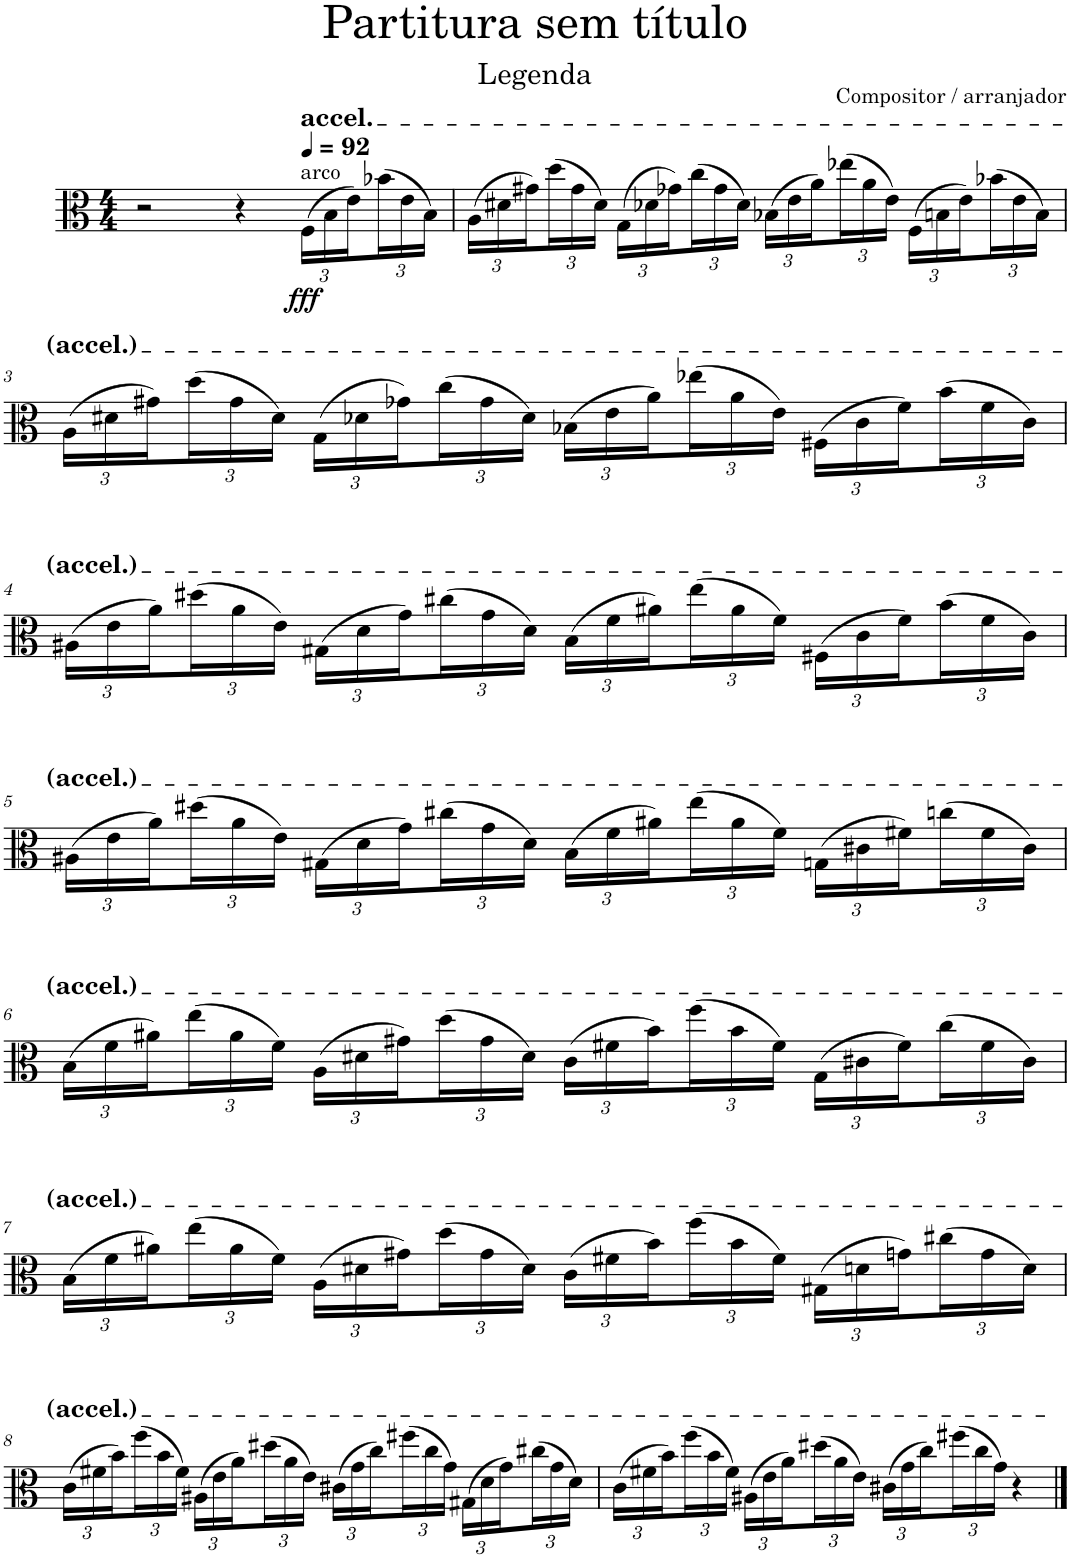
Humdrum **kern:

**kern	**dynam
*part1	*part1
*staff1	*staff1
*I"Viola	*
*I'Vla.	*
*clefC3	*
*k[]	*
*M4/4	*
=1	=1
2r	.
4r	.
*Xbrackettup	*
*MM92	*
!LO:TX:a:t=arco	!
!LO:TX:a:t=accel.	!
!	!LO:DY:b
(24F\LL	fff
24B\	.
24e\)	.
(24b-X\	.
24e\	.
24B\JJ)	.
=2	=2
(24A\LL	.
24d#X\	.
24g#X\)	.
(24dd\	.
24g#\	.
24d#\JJ)	.
(24G\LL	.
24d-X\	.
24g-X\)	.
(24cc\	.
24g-\	.
24d-\JJ)	.
(24B-X\LL	.
24e\	.
24a\)	.
(24ee-X\	.
24a\	.
24e\JJ)	.
(24F\LL	.
24Bn\	.
24e\)	.
(24b-X\	.
24e\	.
24B\JJ)	.
!!LO:LB:g=z
=3	=3
(24A\LL	.
24d#X\	.
24g#X\)	.
(24dd\	.
24g#\	.
24d#\JJ)	.
(24G\LL	.
24d-X\	.
24g-X\)	.
(24cc\	.
24g-\	.
24d-\JJ)	.
(24B-X\LL	.
24e\	.
24a\)	.
(24ee-X\	.
24a\	.
24e\JJ)	.
(24F#X\LL	.
24c\	.
24f\)	.
(24b\	.
24f\	.
24c\JJ)	.
!!LO:LB:g=z
=4	=4
(24A#X\LL	.
24e\	.
24a\)	.
(24dd#X\	.
24a\	.
24e\JJ)	.
(24G#X\LL	.
24d\	.
24g\)	.
(24cc#X\	.
24g\	.
24d\JJ)	.
(24B\LL	.
24f\	.
24a#X\)	.
(24ee\	.
24a#\	.
24f\JJ)	.
(24F#X\LL	.
24c\	.
24f\)	.
(24b\	.
24f\	.
24c\JJ)	.
!!LO:LB:g=z
=5	=5
(24A#X\LL	.
24e\	.
24a\)	.
(24dd#X\	.
24a\	.
24e\JJ)	.
(24G#X\LL	.
24d\	.
24g\)	.
(24cc#X\	.
24g\	.
24d\JJ)	.
(24B\LL	.
24f\	.
24a#X\)	.
(24ee\	.
24a#\	.
24f\JJ)	.
(24Gn\LL	.
24c#X\	.
24f#X\)	.
(24ccn\	.
24f#\	.
24c#\JJ)	.
!!LO:LB:g=z
=6	=6
(24B\LL	.
24f\	.
24a#X\)	.
(24ee\	.
24a#\	.
24f\JJ)	.
(24A\LL	.
24d#X\	.
24g#X\)	.
(24dd\	.
24g#\	.
24d#\JJ)	.
(24c\LL	.
24f#X\	.
24b\)	.
(24ff\	.
24b\	.
24f#\JJ)	.
(24G\LL	.
24c#X\	.
24f#\)	.
(24cc\	.
24f#\	.
24c#\JJ)	.
!!LO:LB:g=z
=7	=7
(24B\LL	.
24f\	.
24a#X\)	.
(24ee\	.
24a#\	.
24f\JJ)	.
(24A\LL	.
24d#X\	.
24g#X\)	.
(24dd\	.
24g#\	.
24d#\JJ)	.
(24c\LL	.
24f#X\	.
24b\)	.
(24ff\	.
24b\	.
24f#\JJ)	.
(24G#X\LL	.
24dn\	.
24gn\)	.
(24cc#X\	.
24g\	.
24d\JJ)	.
!!LO:LB:g=z
=8	=8
(24c\LL	.
24f#X\	.
24b\)	.
(24ff\	.
24b\	.
24f#\JJ)	.
(24A#X\LL	.
24e\	.
24a\)	.
(24dd#X\	.
24a\	.
24e\JJ)	.
(24c#X\LL	.
24g\	.
24cc\)	.
(24ff#X\	.
24cc\	.
24g\JJ)	.
(24G#X\LL	.
24d\	.
24g\)	.
(24cc#X\	.
24g\	.
24d\JJ)	.
=9	=9
(24c\LL	.
24f#X\	.
24b\)	.
(24ff\	.
24b\	.
24f#\JJ)	.
(24A#X\LL	.
24e\	.
24a\)	.
(24dd#X\	.
24a\	.
24e\JJ)	.
(24c#X\LL	.
24g\	.
24cc\)	.
(24ff#X\	.
24cc\	.
24g\JJ)	.
4r	.
==	==
*-	*-
